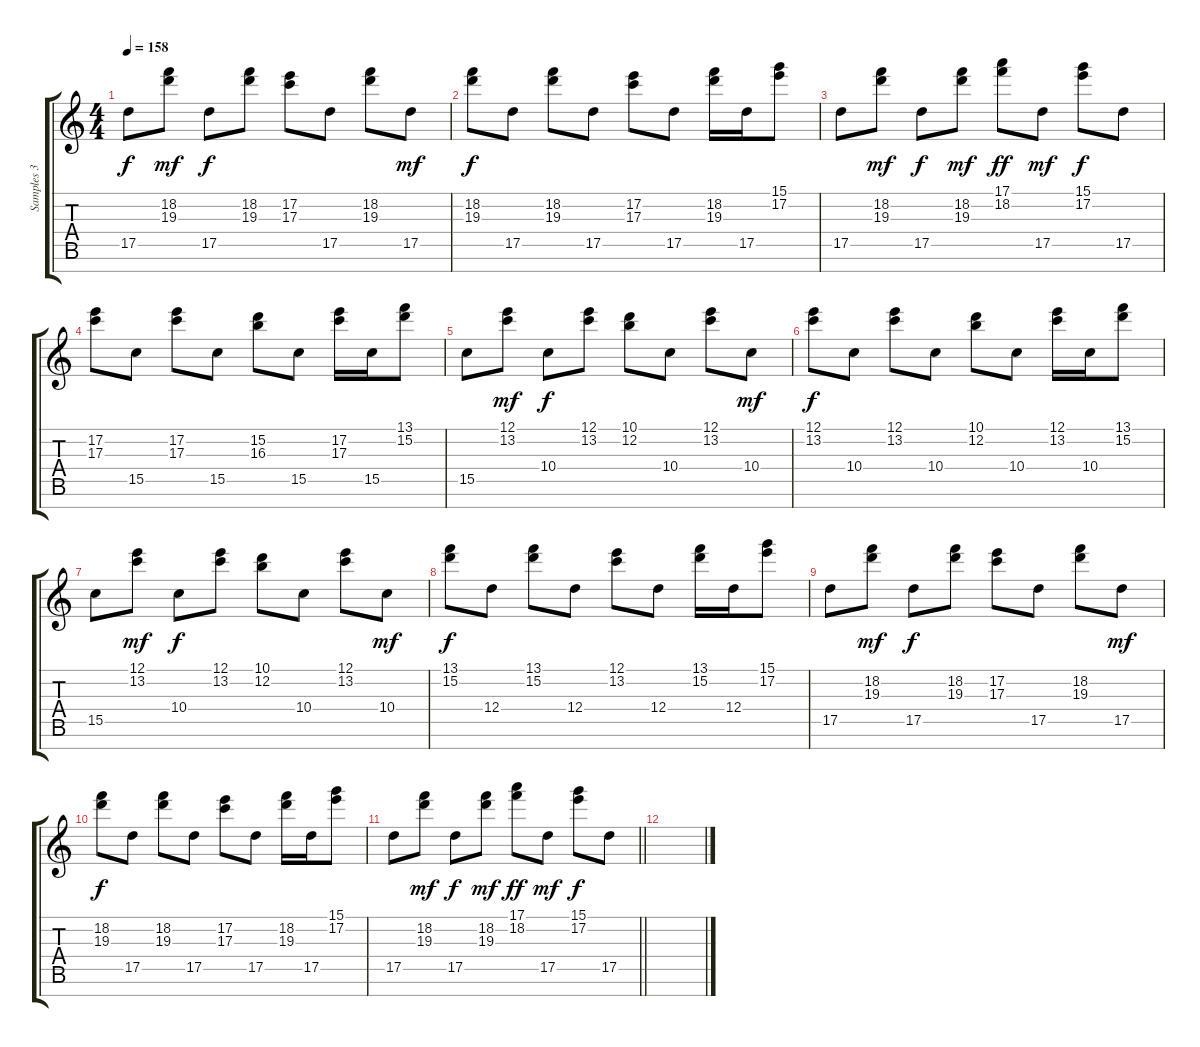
\track ("Samples 3" "Samples 3") {instrument synthbass1}
\staff {score tabs}
\tuning (E4 B3 G3 D3 A2 E2 B1) {hide}
\ts (4 4)
\tempo 158
\clef g2
\ks c
17.5.8{dy f} (18.2 19.3).8{dy mf} 17.5.8{dy f} (18.2 19.3).8 (17.2 17.3).8 17.5.8 (18.2 19.3).8 17.5.8{dy mf} |
(18.2 19.3).8{dy f} 17.5.8 (18.2 19.3).8 17.5.8 (17.2 17.3).8 17.5.8 (18.2 19.3).16 17.5.16 (15.1 17.2).8 |
17.5.8 (18.2 19.3).8{dy mf} 17.5.8{dy f} (18.2 19.3).8{dy mf} (17.1 18.2).8{dy ff} 17.5.8{dy mf} (15.1 17.2).8{dy f} 17.5.8 |
(17.2 17.3).8 15.5.8 (17.2 17.3).8 15.5.8 (15.2 16.3).8 15.5.8 (17.2 17.3).16 15.5.16 (13.1 15.2).8 |
15.5.8 (12.1 13.2).8{dy mf} 10.4.8{dy f} (12.1 13.2).8 (10.1 12.2).8 10.4.8 (12.1 13.2).8 10.4.8{dy mf} |
(12.1 13.2).8{dy f} 10.4.8 (12.1 13.2).8 10.4.8 (10.1 12.2).8 10.4.8 (12.1 13.2).16 10.4.16 (13.1 15.2).8 |
15.5.8 (12.1 13.2).8{dy mf} 10.4.8{dy f} (12.1 13.2).8 (10.1 12.2).8 10.4.8 (12.1 13.2).8 10.4.8{dy mf} |
(13.1 15.2).8{dy f} 12.4.8 (13.1 15.2).8 12.4.8 (12.1 13.2).8 12.4.8 (13.1 15.2).16 12.4.16 (15.1 17.2).8 |
17.5.8 (18.2 19.3).8{dy mf} 17.5.8{dy f} (18.2 19.3).8 (17.2 17.3).8 17.5.8 (18.2 19.3).8 17.5.8{dy mf} |
(18.2 19.3).8{dy f} 17.5.8 (18.2 19.3).8 17.5.8 (17.2 17.3).8 17.5.8 (18.2 19.3).16 17.5.16 (15.1 17.2).8 |
\barLineRight lightlight
17.5.8 (18.2 19.3).8{dy mf} 17.5.8{dy f} (18.2 19.3).8{dy mf} (17.1 18.2).8{dy ff} 17.5.8{dy mf} (15.1 17.2).8{dy f} 17.5.8 |
\section ("" " ")
